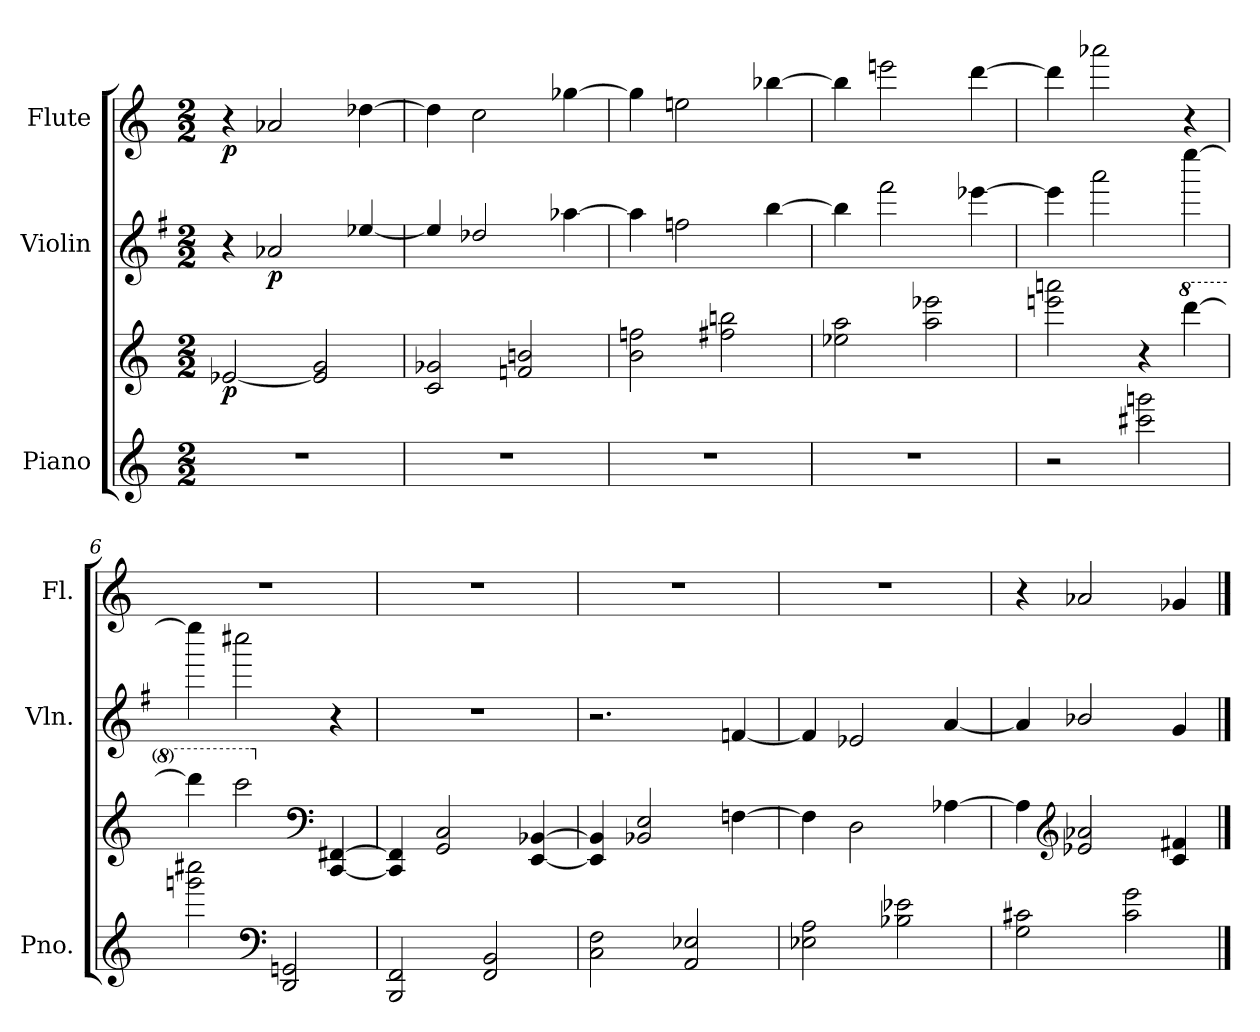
**kern	**kern	**dynam	**kern	**dynam	**kern	**dynam
*part3	*part3	*part3	*part2	*part2	*part1	*part1
*staff4	*staff3	*staff3/4	*staff2	*staff2	*staff1	*staff1
*I"Piano	*	*	*I"Violin	*	*I"Flute	*
*I'Pno.	*	*	*I'Vln.	*	*I'Fl.	*
*clefG2	*clefG2	*	*clefG2	*	*clefG2	*
*	*	*	*ITrd4c7	*	*	*
*k[]	*k[]	*	*k[]	*	*k[]	*
*C:	*C:	*	*C:	*	*C:	*
*M2/2	*M2/2	*	*M2/2	*	*M2/2	*
*MM60	*MM60	*	*MM60	*	*MM120	*
=1	=1	=1	=1	=1	=1	=1
!	!	!LO:DY:b	!	!	!	!LO:DY:b
1r	[2e-X/	p	4r	.	4r	p
!	!	!	!	!LO:DY:b	!	!
.	.	.	2d-X/	p	2a-X/	.
.	2e-/] 2g/	.	.	.	.	.
.	.	.	[4a-X/	.	[4dd-X\	.
=2	=2	=2	=2	=2	=2	=2
1r	2c/ 2g-X/	.	4a-/]	.	4dd-\]	.
.	.	.	2g-X/	.	2cc\	.
.	2fn/ 2bn/	.	.	.	.	.
.	.	.	[4dd-X\	.	[4gg-X\	.
=3	=3	=3	=3	=3	=3	=3
1r	2b\ 2ffn\	.	4dd-\]	.	4gg-\]	.
.	.	.	2b-X\	.	2een\	.
.	2ff#X\ 2bbn\	.	.	.	.	.
.	.	.	[4ee\	.	[4bb-X\	.
=4	=4	=4	=4	=4	=4	=4
1r	2ee-X\ 2aa\	.	4ee\]	.	4bb-\]	.
.	.	.	2bb\	.	2eeen\	.
.	2aa\ 2eee-X\	.	.	.	.	.
.	.	.	[4aa-X\	.	[4ddd\	.
=5	=5	=5	=5	=5	=5	=5
2r	2eeen\ 2aaan\	.	4aa-\]	.	4ddd\]	.
.	.	.	2ddd\	.	2aaa-X\	.
2ccc#X\ 2gggn\	4r	.	.	.	.	.
*	*8va	*	*	*	*	*
.	[4dddd\	.	[4aaa\	.	4r	.
!!LO:LB:g=z
=6	=6	=6	=6	=6	=6	=6
2gggn\ 2cccc#X\	4dddd\]	.	4aaa\]	.	1r	.
.	2cccc\	.	2fff#X\	.	.	.
*clefF4	*	*	*	*	*	*
2DD/ 2GGn/	.	.	.	.	.	.
*	*clefF4	*	*	*	*	*
*	*X8va	*	*	*	*	*
.	[4CC/ [4FF#X/	.	4r	.	.	.
=7	=7	=7	=7	=7	=7	=7
2BBB/ 2FF/	4CC/] 4FF#/]	.	1r	.	1r	.
.	2GG/ 2C/	.	.	.	.	.
2FF/ 2BB/	.	.	.	.	.	.
.	[4EE/ [4BB-X/	.	.	.	.	.
=8	=8	=8	=8	=8	=8	=8
2C\ 2F\	4EE/] 4BB-/]	.	2.r	.	1r	.
.	2BB-X/ 2E/	.	.	.	.	.
2AA/ 2E-X/	.	.	.	.	.	.
.	[4Fn\	.	[4B-X/	.	.	.
=9	=9	=9	=9	=9	=9	=9
2E-X\ 2A\	4F\]	.	4B-/]	.	1r	.
.	2D\	.	2A-X/	.	.	.
2B-X\ 2e-X\	.	.	.	.	.	.
.	[4A-X\	.	[4d/	.	.	.
=10	=10	=10	=10	=10	=10	=10
2G\ 2c#X\	4A-\]	.	4d/]	.	4r	.
*	*clefG2	*	*	*	*	*
.	2e-X/ 2a-X/	.	2e-X/	.	2a-X/	.
2c#\ 2g\	.	.	.	.	.	.
.	4c/ 4f#X/	.	4c/	.	4g-X/	.
==	==	==	==	==	==	==
*-	*-	*-	*-	*-	*-	*-
